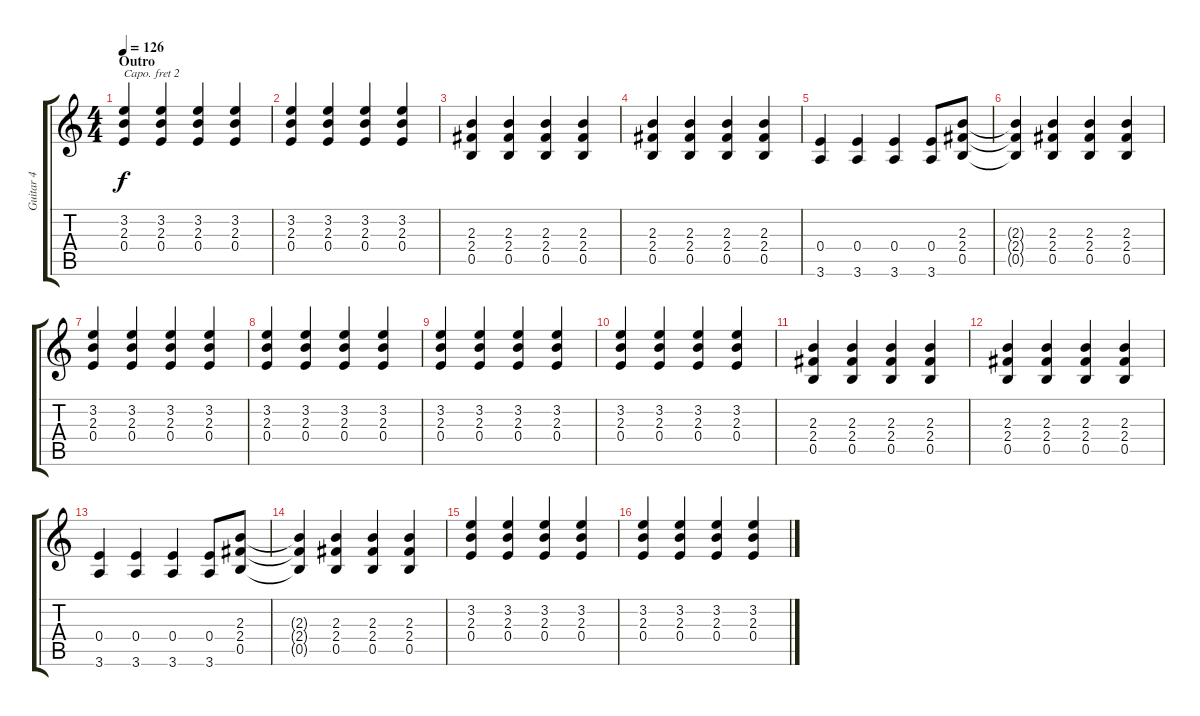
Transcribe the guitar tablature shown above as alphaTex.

\track ("Guitar 4" "Guitar 4") {instrument distortionguitar}
\staff {score tabs}
\capo 2
\tuning (E4 B3 G3 D3 A2 E2) {hide}
\ts (4 4)
\section ("" "Outro")
\tempo 126
\clef g2
\ks c
(3.2 2.3 0.4).4{dy f} (3.2 2.3 0.4).4 (3.2 2.3 0.4).4 (3.2 2.3 0.4).4 |
(3.2 2.3 0.4).4 (3.2 2.3 0.4).4 (3.2 2.3 0.4).4 (3.2 2.3 0.4).4 |
(2.3 2.4 0.5).4 (2.3 2.4 0.5).4 (2.3 2.4 0.5).4 (2.3 2.4 0.5).4 |
(2.3 2.4 0.5).4 (2.3 2.4 0.5).4 (2.3 2.4 0.5).4 (2.3 2.4 0.5).4 |
(0.4 3.6).4 (0.4 3.6).4 (0.4 3.6).4 (0.4 3.6).8 (2.3 2.4 0.5).8 |
(2.3{t} 2.4{t} 0.5{t}).4 (2.3 2.4 0.5).4 (2.3 2.4 0.5).4 (2.3 2.4 0.5).4 |
(3.2 2.3 0.4).4 (3.2 2.3 0.4).4 (3.2 2.3 0.4).4 (3.2 2.3 0.4).4 |
(3.2 2.3 0.4).4 (3.2 2.3 0.4).4 (3.2 2.3 0.4).4 (3.2 2.3 0.4).4 |
(3.2 2.3 0.4).4 (3.2 2.3 0.4).4 (3.2 2.3 0.4).4 (3.2 2.3 0.4).4 |
(3.2 2.3 0.4).4 (3.2 2.3 0.4).4 (3.2 2.3 0.4).4 (3.2 2.3 0.4).4 |
(2.3 2.4 0.5).4 (2.3 2.4 0.5).4 (2.3 2.4 0.5).4 (2.3 2.4 0.5).4 |
(2.3 2.4 0.5).4 (2.3 2.4 0.5).4 (2.3 2.4 0.5).4 (2.3 2.4 0.5).4 |
(0.4 3.6).4 (0.4 3.6).4 (0.4 3.6).4 (0.4 3.6).8 (2.3 2.4 0.5).8 |
(2.3{t} 2.4{t} 0.5{t}).4 (2.3 2.4 0.5).4 (2.3 2.4 0.5).4 (2.3 2.4 0.5).4 |
(3.2 2.3 0.4).4{volume 0} (3.2 2.3 0.4).4 (3.2 2.3 0.4).4 (3.2 2.3 0.4).4 |
(3.2 2.3 0.4).4 (3.2 2.3 0.4).4 (3.2 2.3 0.4).4 (3.2 2.3 0.4).4
